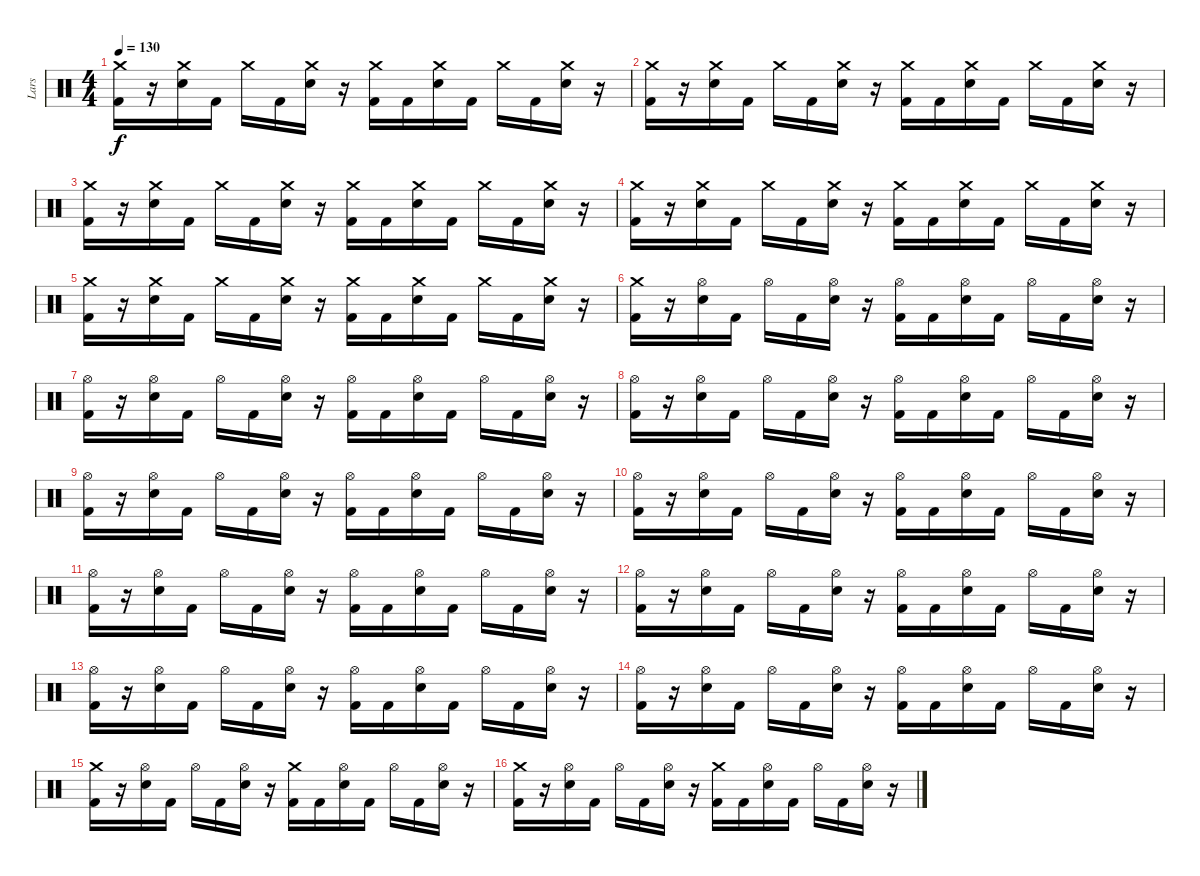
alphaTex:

\track ("Lars" "Lars") {instrument percussion}
\staff {score}
\articulation defaults
\ts (4 4)
\tempo 130
\clef neutral
\ks c
("Crash medium (hit)" "Kick (hit) 2").16{dy f} r.16 ("Crash medium (hit)" "Electric Snare (hit)").16 "Kick (hit) 2".16 "Crash medium (hit)".16 "Kick (hit) 2".16 ("Crash medium (hit)" "Electric Snare (hit)").16 r.16 ("Crash medium (hit)" "Kick (hit) 2").16 "Kick (hit) 2".16 ("Crash medium (hit)" "Electric Snare (hit)").16 "Kick (hit) 2".16 "Crash medium (hit)".16 "Kick (hit) 2".16 ("Crash medium (hit)" "Electric Snare (hit)").16 r.16 |
("Crash medium (hit)" "Kick (hit) 2").16 r.16 ("Crash medium (hit)" "Electric Snare (hit)").16 "Kick (hit) 2".16 "Crash medium (hit)".16 "Kick (hit) 2".16 ("Crash medium (hit)" "Electric Snare (hit)").16 r.16 ("Crash medium (hit)" "Kick (hit) 2").16 "Kick (hit) 2".16 ("Crash medium (hit)" "Electric Snare (hit)").16 "Kick (hit) 2".16 "Crash medium (hit)".16 "Kick (hit) 2".16 ("Crash medium (hit)" "Electric Snare (hit)").16 r.16 |
("Crash medium (hit)" "Kick (hit) 2").16 r.16 ("Crash medium (hit)" "Electric Snare (hit)").16 "Kick (hit) 2".16 "Crash medium (hit)".16 "Kick (hit) 2".16 ("Crash medium (hit)" "Electric Snare (hit)").16 r.16 ("Crash medium (hit)" "Kick (hit) 2").16 "Kick (hit) 2".16 ("Crash medium (hit)" "Electric Snare (hit)").16 "Kick (hit) 2".16 "Crash medium (hit)".16 "Kick (hit) 2".16 ("Crash medium (hit)" "Electric Snare (hit)").16 r.16 |
("Crash medium (hit)" "Kick (hit) 2").16 r.16 ("Crash medium (hit)" "Electric Snare (hit)").16 "Kick (hit) 2".16 "Crash medium (hit)".16 "Kick (hit) 2".16 ("Crash medium (hit)" "Electric Snare (hit)").16 r.16 ("Crash medium (hit)" "Kick (hit) 2").16 "Kick (hit) 2".16 ("Crash medium (hit)" "Electric Snare (hit)").16 "Kick (hit) 2".16 "Crash medium (hit)".16 "Kick (hit) 2".16 ("Crash medium (hit)" "Electric Snare (hit)").16 r.16 |
("Crash medium (hit)" "Kick (hit) 2").16 r.16 ("Crash medium (hit)" "Electric Snare (hit)").16 "Kick (hit) 2".16 "Crash medium (hit)".16 "Kick (hit) 2".16 ("Crash medium (hit)" "Electric Snare (hit)").16 r.16 ("Crash medium (hit)" "Kick (hit) 2").16 "Kick (hit) 2".16 ("Crash medium (hit)" "Electric Snare (hit)").16 "Kick (hit) 2".16 "Crash medium (hit)".16 "Kick (hit) 2".16 ("Crash medium (hit)" "Electric Snare (hit)").16 r.16 |
("Crash medium (hit)" "Kick (hit) 2").16 r.16 ("Hi-Hat (open)" "Electric Snare (hit)").16 "Kick (hit) 2".16 "Hi-Hat (open)".16 "Kick (hit) 2".16 ("Hi-Hat (open)" "Electric Snare (hit)").16 r.16 ("Hi-Hat (open)" "Kick (hit) 2").16 "Kick (hit) 2".16 ("Hi-Hat (open)" "Electric Snare (hit)").16 "Kick (hit) 2".16 "Hi-Hat (open)".16 "Kick (hit) 2".16 ("Hi-Hat (open)" "Electric Snare (hit)").16 r.16 |
("Hi-Hat (open)" "Kick (hit) 2").16 r.16 ("Hi-Hat (open)" "Electric Snare (hit)").16 "Kick (hit) 2".16 "Hi-Hat (open)".16 "Kick (hit) 2".16 ("Hi-Hat (open)" "Electric Snare (hit)").16 r.16 ("Hi-Hat (open)" "Kick (hit) 2").16 "Kick (hit) 2".16 ("Hi-Hat (open)" "Electric Snare (hit)").16 "Kick (hit) 2".16 "Hi-Hat (open)".16 "Kick (hit) 2".16 ("Hi-Hat (open)" "Electric Snare (hit)").16 r.16 |
("Hi-Hat (open)" "Kick (hit) 2").16 r.16 ("Hi-Hat (open)" "Electric Snare (hit)").16 "Kick (hit) 2".16 "Hi-Hat (open)".16 "Kick (hit) 2".16 ("Hi-Hat (open)" "Electric Snare (hit)").16 r.16 ("Hi-Hat (open)" "Kick (hit) 2").16 "Kick (hit) 2".16 ("Hi-Hat (open)" "Electric Snare (hit)").16 "Kick (hit) 2".16 "Hi-Hat (open)".16 "Kick (hit) 2".16 ("Hi-Hat (open)" "Electric Snare (hit)").16 r.16 |
("Hi-Hat (open)" "Kick (hit) 2").16 r.16 ("Hi-Hat (open)" "Electric Snare (hit)").16 "Kick (hit) 2".16 "Hi-Hat (open)".16 "Kick (hit) 2".16 ("Hi-Hat (open)" "Electric Snare (hit)").16 r.16 ("Hi-Hat (open)" "Kick (hit) 2").16 "Kick (hit) 2".16 ("Hi-Hat (open)" "Electric Snare (hit)").16 "Kick (hit) 2".16 "Hi-Hat (open)".16 "Kick (hit) 2".16 ("Hi-Hat (open)" "Electric Snare (hit)").16 r.16 |
("Hi-Hat (open)" "Kick (hit) 2").16 r.16 ("Hi-Hat (open)" "Electric Snare (hit)").16 "Kick (hit) 2".16 "Hi-Hat (open)".16 "Kick (hit) 2".16 ("Hi-Hat (open)" "Electric Snare (hit)").16 r.16 ("Hi-Hat (open)" "Kick (hit) 2").16 "Kick (hit) 2".16 ("Hi-Hat (open)" "Electric Snare (hit)").16 "Kick (hit) 2".16 "Hi-Hat (open)".16 "Kick (hit) 2".16 ("Hi-Hat (open)" "Electric Snare (hit)").16 r.16 |
("Hi-Hat (open)" "Kick (hit) 2").16 r.16 ("Hi-Hat (open)" "Electric Snare (hit)").16 "Kick (hit) 2".16 "Hi-Hat (open)".16 "Kick (hit) 2".16 ("Hi-Hat (open)" "Electric Snare (hit)").16 r.16 ("Hi-Hat (open)" "Kick (hit) 2").16 "Kick (hit) 2".16 ("Hi-Hat (open)" "Electric Snare (hit)").16 "Kick (hit) 2".16 "Hi-Hat (open)".16 "Kick (hit) 2".16 ("Hi-Hat (open)" "Electric Snare (hit)").16 r.16 |
("Hi-Hat (open)" "Kick (hit) 2").16 r.16 ("Hi-Hat (open)" "Electric Snare (hit)").16 "Kick (hit) 2".16 "Hi-Hat (open)".16 "Kick (hit) 2".16 ("Hi-Hat (open)" "Electric Snare (hit)").16 r.16 ("Hi-Hat (open)" "Kick (hit) 2").16 "Kick (hit) 2".16 ("Hi-Hat (open)" "Electric Snare (hit)").16 "Kick (hit) 2".16 "Hi-Hat (open)".16 "Kick (hit) 2".16 ("Hi-Hat (open)" "Electric Snare (hit)").16 r.16 |
("Hi-Hat (open)" "Kick (hit) 2").16 r.16 ("Hi-Hat (open)" "Electric Snare (hit)").16 "Kick (hit) 2".16 "Hi-Hat (open)".16 "Kick (hit) 2".16 ("Hi-Hat (open)" "Electric Snare (hit)").16 r.16 ("Hi-Hat (open)" "Kick (hit) 2").16 "Kick (hit) 2".16 ("Hi-Hat (open)" "Electric Snare (hit)").16 "Kick (hit) 2".16 "Hi-Hat (open)".16 "Kick (hit) 2".16 ("Hi-Hat (open)" "Electric Snare (hit)").16 r.16 |
("Hi-Hat (open)" "Kick (hit) 2").16 r.16 ("Hi-Hat (open)" "Electric Snare (hit)").16 "Kick (hit) 2".16 "Hi-Hat (open)".16 "Kick (hit) 2".16 ("Hi-Hat (open)" "Electric Snare (hit)").16 r.16 ("Hi-Hat (open)" "Kick (hit) 2").16 "Kick (hit) 2".16 ("Hi-Hat (open)" "Electric Snare (hit)").16 "Kick (hit) 2".16 "Hi-Hat (open)".16 "Kick (hit) 2".16 ("Hi-Hat (open)" "Electric Snare (hit)").16 r.16 |
("Crash medium (hit)" "Kick (hit) 2").16 r.16 ("Hi-Hat (open)" "Electric Snare (hit)").16 "Kick (hit) 2".16 "Hi-Hat (open)".16 "Kick (hit) 2".16 ("Hi-Hat (open)" "Electric Snare (hit)").16 r.16 ("Crash medium (hit)" "Kick (hit) 2").16 "Kick (hit) 2".16 ("Hi-Hat (open)" "Electric Snare (hit)").16 "Kick (hit) 2".16 "Hi-Hat (open)".16 "Kick (hit) 2".16 ("Hi-Hat (open)" "Electric Snare (hit)").16 r.16 |
("Crash medium (hit)" "Kick (hit) 2").16 r.16 ("Hi-Hat (open)" "Electric Snare (hit)").16 "Kick (hit) 2".16 "Hi-Hat (open)".16 "Kick (hit) 2".16 ("Hi-Hat (open)" "Electric Snare (hit)").16 r.16 ("Crash medium (hit)" "Kick (hit) 2").16 "Kick (hit) 2".16 ("Hi-Hat (open)" "Electric Snare (hit)").16 "Kick (hit) 2".16 "Hi-Hat (open)".16 "Kick (hit) 2".16 ("Hi-Hat (open)" "Electric Snare (hit)").16 r.16
